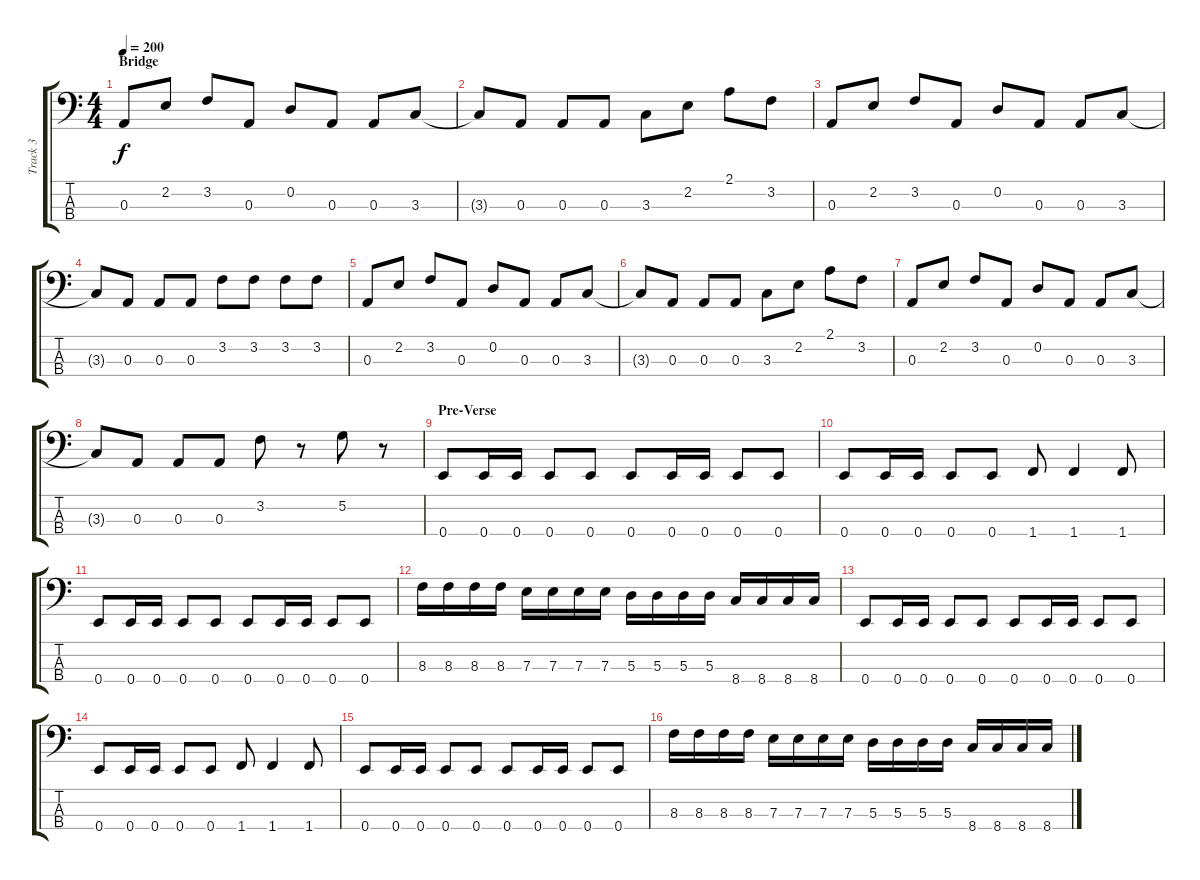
\track ("Track 3" "Track 3") {instrument electricbasspick}
\staff {score tabs}
\tuning (G2 D2 A1 E1) {hide}
\ts (4 4)
\section ("" "Bridge")
\tempo 200
\clef f4
\ks c
0.3.8{dy f} 2.2.8 3.2.8 0.3.8 0.2.8 0.3.8 0.3.8 3.3.8 |
3.3{t}.8 0.3.8 0.3.8 0.3.8 3.3.8 2.2.8 2.1.8 3.2.8 |
0.3.8 2.2.8 3.2.8 0.3.8 0.2.8 0.3.8 0.3.8 3.3.8 |
3.3{t}.8 0.3.8 0.3.8 0.3.8 3.2.8 3.2.8 3.2.8 3.2.8 |
0.3.8 2.2.8 3.2.8 0.3.8 0.2.8 0.3.8 0.3.8 3.3.8 |
3.3{t}.8 0.3.8 0.3.8 0.3.8 3.3.8 2.2.8 2.1.8 3.2.8 |
0.3.8 2.2.8 3.2.8 0.3.8 0.2.8 0.3.8 0.3.8 3.3.8 |
3.3{t}.8 0.3.8 0.3.8 0.3.8 3.2.8 r.8 5.2.8 r.8 |
\section ("" "Pre-Verse")
0.4.8 0.4.16 0.4.16 0.4.8 0.4.8 0.4.8 0.4.16 0.4.16 0.4.8 0.4.8 |
0.4.8 0.4.16 0.4.16 0.4.8 0.4.8 1.4.8 1.4.4 1.4.8 |
0.4.8 0.4.16 0.4.16 0.4.8 0.4.8 0.4.8 0.4.16 0.4.16 0.4.8 0.4.8 |
8.3.16 8.3.16 8.3.16 8.3.16 7.3.16 7.3.16 7.3.16 7.3.16 5.3.16 5.3.16 5.3.16 5.3.16 8.4.16 8.4.16 8.4.16 8.4.16 |
0.4.8 0.4.16 0.4.16 0.4.8 0.4.8 0.4.8 0.4.16 0.4.16 0.4.8 0.4.8 |
0.4.8 0.4.16 0.4.16 0.4.8 0.4.8 1.4.8 1.4.4 1.4.8 |
0.4.8 0.4.16 0.4.16 0.4.8 0.4.8 0.4.8 0.4.16 0.4.16 0.4.8 0.4.8 |
8.3.16 8.3.16 8.3.16 8.3.16 7.3.16 7.3.16 7.3.16 7.3.16 5.3.16 5.3.16 5.3.16 5.3.16 8.4.16 8.4.16 8.4.16 8.4.16
